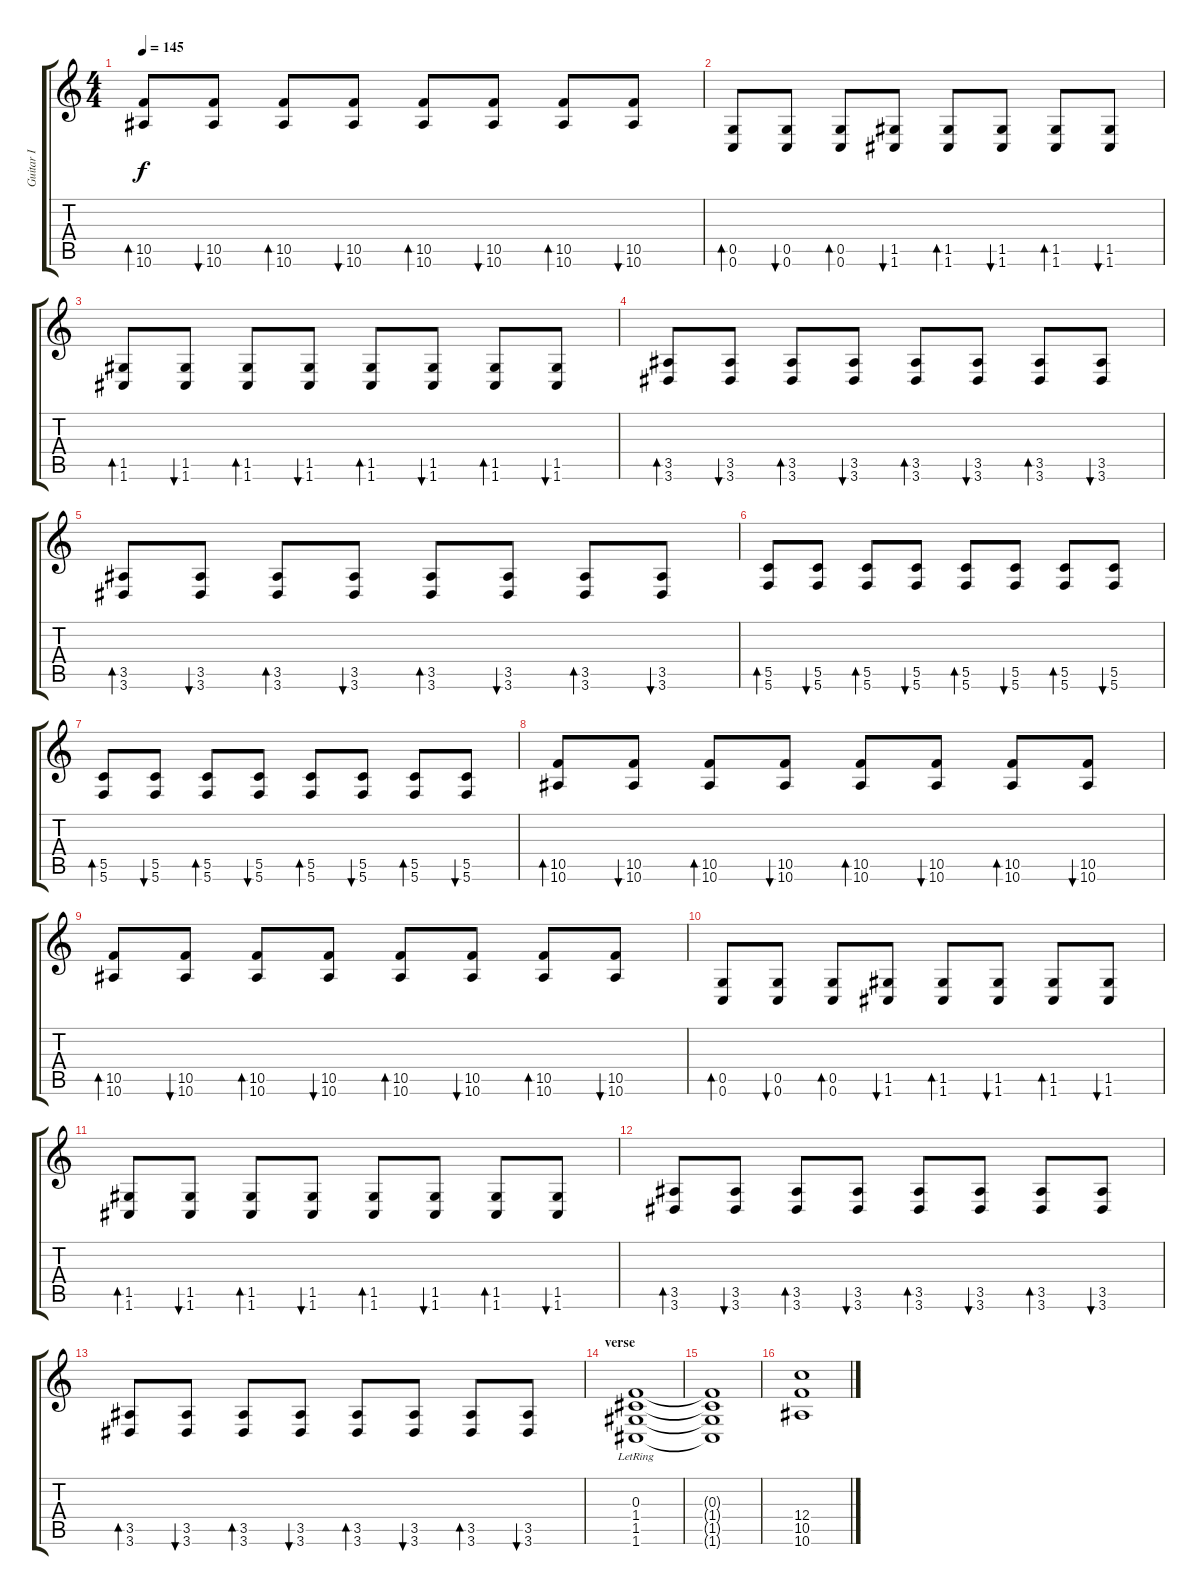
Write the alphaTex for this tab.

\track ("Guitar I" "Guitar I") {instrument distortionguitar}
\staff {score tabs}
\tuning (D4 A3 F3 C3 G2 C2) {hide}
\ts (4 4)
\tempo 145
\clef g2
\ks c
(10.5 10.6).8{bd 60 dy f} (10.5 10.6).8{bu 60} (10.5 10.6).8{bd 60} (10.5 10.6).8{bu 60} (10.5 10.6).8{bd 60} (10.5 10.6).8{bu 60} (10.5 10.6).8{bd 60} (10.5 10.6).8{bu 60} |
(0.5 0.6).8{bd 60} (0.5 0.6).8{bu 60} (0.5 0.6).8{bd 60} (1.5 1.6).8{bu 60} (1.5 1.6).8{bd 60} (1.5 1.6).8{bu 60} (1.5 1.6).8{bd 60} (1.5 1.6).8{bu 60} |
(1.5 1.6).8{bd 60} (1.5 1.6).8{bu 60} (1.5 1.6).8{bd 60} (1.5 1.6).8{bu 60} (1.5 1.6).8{bd 60} (1.5 1.6).8{bu 60} (1.5 1.6).8{bd 60} (1.5 1.6).8{bu 60} |
(3.5 3.6).8{bd 60} (3.5 3.6).8{bu 60} (3.5 3.6).8{bd 60} (3.5 3.6).8{bu 60} (3.5 3.6).8{bd 60} (3.5 3.6).8{bu 60} (3.5 3.6).8{bd 60} (3.5 3.6).8{bu 60} |
(3.5 3.6).8{bd 60} (3.5 3.6).8{bu 60} (3.5 3.6).8{bd 60} (3.5 3.6).8{bu 60} (3.5 3.6).8{bd 60} (3.5 3.6).8{bu 60} (3.5 3.6).8{bd 60} (3.5 3.6).8{bu 60} |
(5.5 5.6).8{bd 60} (5.5 5.6).8{bu 60} (5.5 5.6).8{bd 60} (5.5 5.6).8{bu 60} (5.5 5.6).8{bd 60} (5.5 5.6).8{bu 60} (5.5 5.6).8{bd 60} (5.5 5.6).8{bu 60} |
(5.5 5.6).8{bd 60} (5.5 5.6).8{bu 60} (5.5 5.6).8{bd 60} (5.5 5.6).8{bu 60} (5.5 5.6).8{bd 60} (5.5 5.6).8{bu 60} (5.5 5.6).8{bd 60} (5.5 5.6).8{bu 60} |
(10.5 10.6).8{bd 60} (10.5 10.6).8{bu 60} (10.5 10.6).8{bd 60} (10.5 10.6).8{bu 60} (10.5 10.6).8{bd 60} (10.5 10.6).8{bu 60} (10.5 10.6).8{bd 60} (10.5 10.6).8{bu 60} |
(10.5 10.6).8{bd 60} (10.5 10.6).8{bu 60} (10.5 10.6).8{bd 60} (10.5 10.6).8{bu 60} (10.5 10.6).8{bd 60} (10.5 10.6).8{bu 60} (10.5 10.6).8{bd 60} (10.5 10.6).8{bu 60} |
(0.5 0.6).8{bd 60} (0.5 0.6).8{bu 60} (0.5 0.6).8{bd 60} (1.5 1.6).8{bu 60} (1.5 1.6).8{bd 60} (1.5 1.6).8{bu 60} (1.5 1.6).8{bd 60} (1.5 1.6).8{bu 60} |
(1.5 1.6).8{bd 60} (1.5 1.6).8{bu 60} (1.5 1.6).8{bd 60} (1.5 1.6).8{bu 60} (1.5 1.6).8{bd 60} (1.5 1.6).8{bu 60} (1.5 1.6).8{bd 60} (1.5 1.6).8{bu 60} |
(3.5 3.6).8{bd 60} (3.5 3.6).8{bu 60} (3.5 3.6).8{bd 60} (3.5 3.6).8{bu 60} (3.5 3.6).8{bd 60} (3.5 3.6).8{bu 60} (3.5 3.6).8{bd 60} (3.5 3.6).8{bu 60} |
(3.5 3.6).8{bd 60} (3.5 3.6).8{bu 60} (3.5 3.6).8{bd 60} (3.5 3.6).8{bu 60} (3.5 3.6).8{bd 60} (3.5 3.6).8{bu 60} (3.5 3.6).8{bd 60} (3.5 3.6).8{bu 60} |
\section ("" "verse")
(0.3{lr} 1.4 1.5 1.6).1 |
(0.3{t} 1.4{t} 1.5{t} 1.6{t}).1 |
(12.4 10.5 10.6).1
